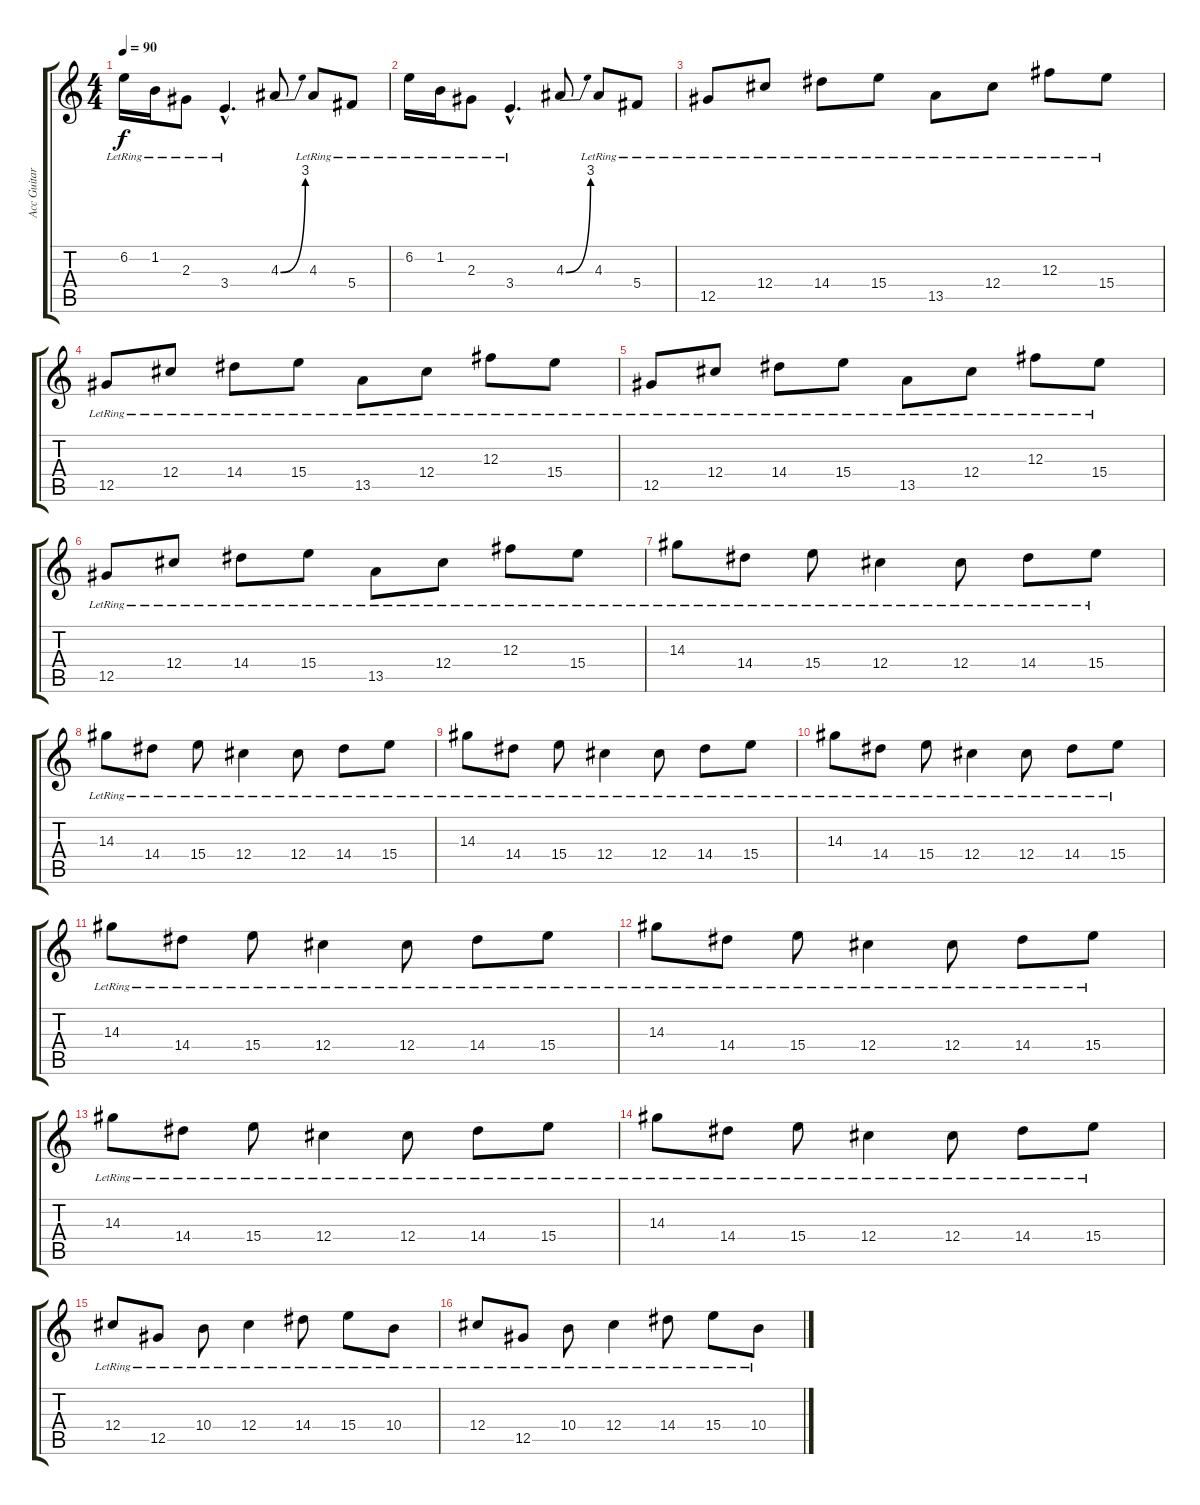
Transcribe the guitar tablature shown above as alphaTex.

\track ("Acc Guitar 2" "Acc Guitar") {instrument acousticguitarsteel}
\staff {score tabs}
\tuning (Eb4 Bb3 Gb3 Db3 Ab2 Eb2) {hide}
\ts (4 4)
\tempo 90
\clef g2
\ks c
6.2{lr}.16{dy f} 1.2{lr}.16 2.3{lr}.8 3.4{hac lr}.4{d} 4.3{be (bend 0 0 60 12)}.8 4.3{lr}.8 5.4{lr}.8 |
6.2{lr}.16 1.2{lr}.16 2.3{lr}.8 3.4{hac lr}.4{d} 4.3{be (bend 0 0 60 12)}.8 4.3{lr}.8 5.4{lr}.8 |
12.5{lr}.8 12.4{lr}.8 14.4{lr}.8 15.4{lr}.8 13.5{lr}.8 12.4{lr}.8 12.3{lr}.8 15.4{lr}.8 |
12.5{lr}.8 12.4{lr}.8 14.4{lr}.8 15.4{lr}.8 13.5{lr}.8 12.4{lr}.8 12.3{lr}.8 15.4{lr}.8 |
12.5{lr}.8 12.4{lr}.8 14.4{lr}.8 15.4{lr}.8 13.5{lr}.8 12.4{lr}.8 12.3{lr}.8 15.4{lr}.8 |
12.5{lr}.8 12.4{lr}.8 14.4{lr}.8 15.4{lr}.8 13.5{lr}.8 12.4{lr}.8 12.3{lr}.8 15.4{lr}.8 |
14.3{lr}.8 14.4{lr}.8 15.4{lr}.8 12.4{lr}.4 12.4{lr}.8 14.4{lr}.8 15.4{lr}.8 |
14.3{lr}.8 14.4{lr}.8 15.4{lr}.8 12.4{lr}.4 12.4{lr}.8 14.4{lr}.8 15.4{lr}.8 |
14.3{lr}.8 14.4{lr}.8 15.4{lr}.8 12.4{lr}.4 12.4{lr}.8 14.4{lr}.8 15.4{lr}.8 |
14.3{lr}.8 14.4{lr}.8 15.4{lr}.8 12.4{lr}.4 12.4{lr}.8 14.4{lr}.8 15.4{lr}.8 |
14.3{lr}.8 14.4{lr}.8 15.4{lr}.8 12.4{lr}.4 12.4{lr}.8 14.4{lr}.8 15.4{lr}.8 |
14.3{lr}.8 14.4{lr}.8 15.4{lr}.8 12.4{lr}.4 12.4{lr}.8 14.4{lr}.8 15.4{lr}.8 |
14.3{lr}.8 14.4{lr}.8 15.4{lr}.8 12.4{lr}.4 12.4{lr}.8 14.4{lr}.8 15.4{lr}.8 |
14.3{lr}.8 14.4{lr}.8 15.4{lr}.8 12.4{lr}.4 12.4{lr}.8 14.4{lr}.8 15.4{lr}.8 |
12.4{lr}.8 12.5{lr}.8 10.4{lr}.8 12.4{lr}.4 14.4{lr}.8 15.4{lr}.8 10.4{lr}.8 |
12.4{lr}.8 12.5{lr}.8 10.4{lr}.8 12.4{lr}.4 14.4{lr}.8 15.4{lr}.8 10.4{lr}.8
